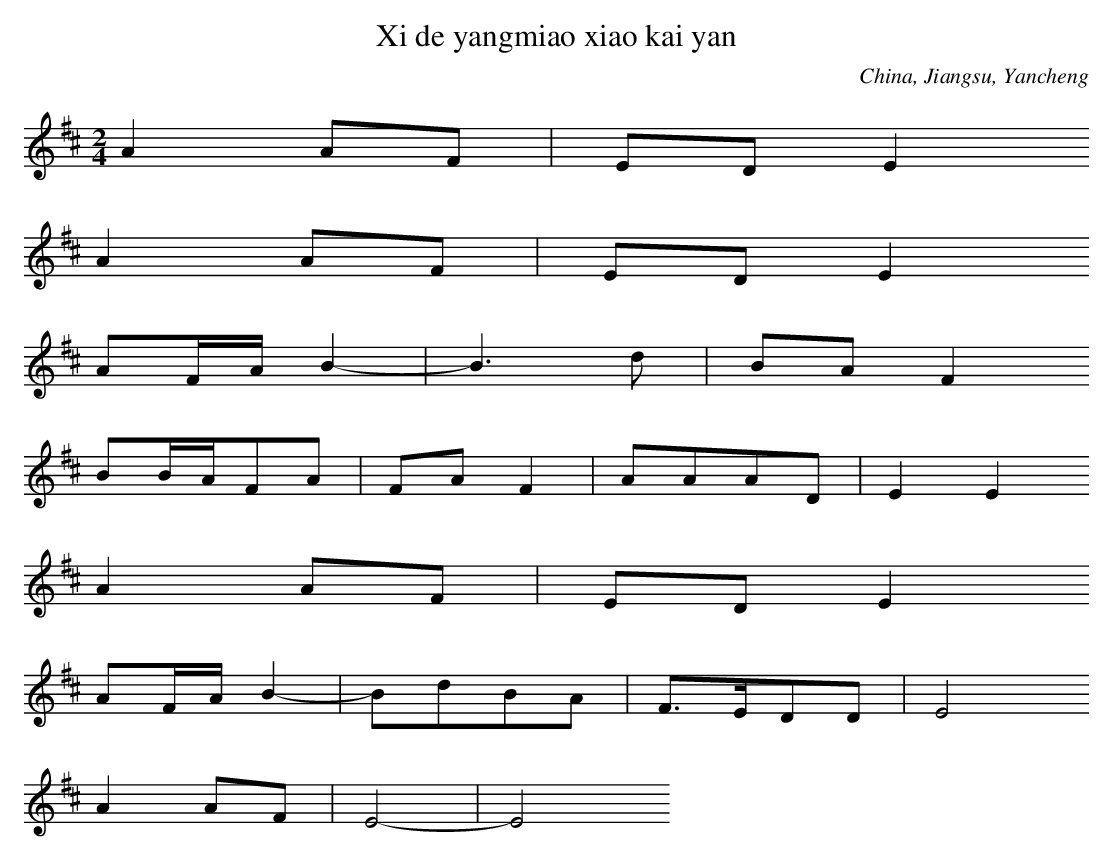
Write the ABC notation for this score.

X:1
T: Xi de yangmiao xiao kai yan
O: China, Jiangsu, Yancheng
M: 2/4
L: 1/16
K: D
A4A2F2 | E2D2E4
A4A2F2 | E2D2E4
A2FAB4- | B6d2 | B2A2F4
B2BAF2A2 | F2A2F4 | A2A2A2D2 | E4E4
A4A2F2 | E2D2E4
A2FAB4- | B2d2B2A2 | F3ED2D2 | E8
A4A2F2 | E8- | E8
